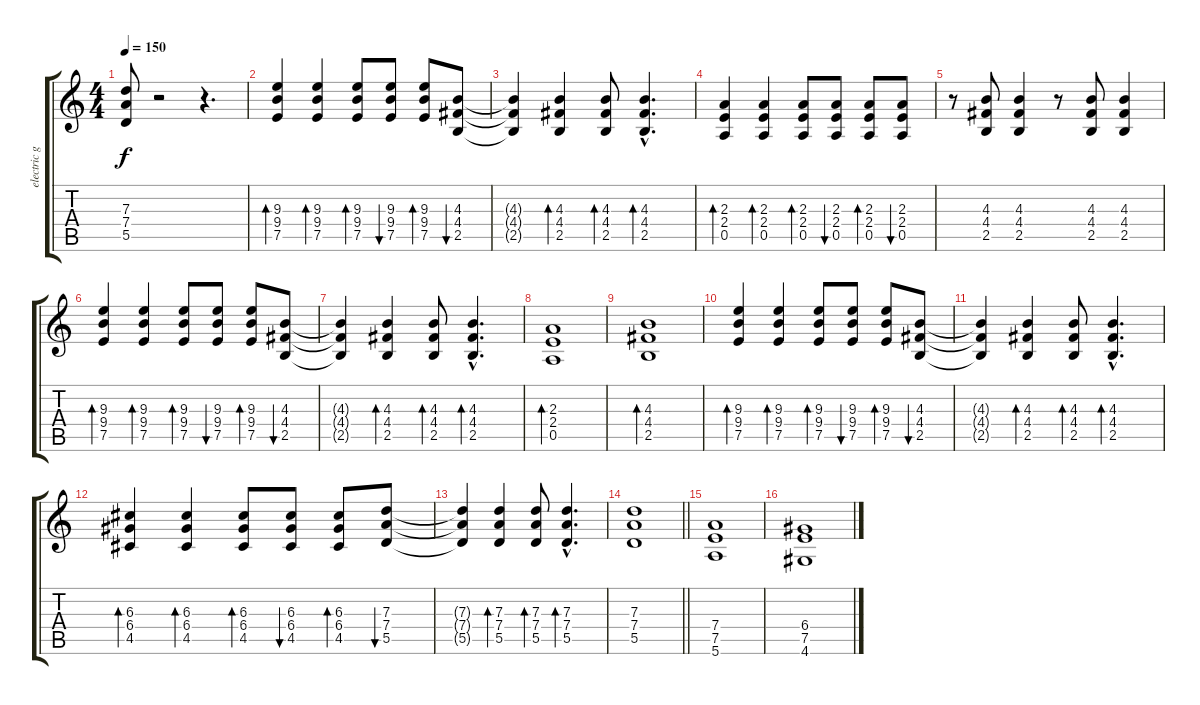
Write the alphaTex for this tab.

\track ("electric guitar" "electric g") {instrument overdrivenguitar}
\staff {score tabs}
\tuning (E4 B3 G3 D3 A2 E2) {hide}
\ts (4 4)
\tempo 150
\clef g2
\ks c
(7.3 7.4 5.5).8{dy f} r.2 r.4{d} |
(9.3 9.4 7.5).4{bd 60} (9.3 9.4 7.5).4{bd 60} (9.3 9.4 7.5).8{bd 60} (9.3 9.4 7.5).8{bu 60} (9.3 9.4 7.5).8{bd 60} (4.3 4.4 2.5).8{bu 60} |
(4.3{t} 4.4{t} 2.5{t}).4 (4.3 4.4 2.5).4{bd 60} (4.3 4.4 2.5).8{bd 60} (4.3{hac} 4.4{hac} 2.5{hac}).4{d bd 60} |
(2.3 2.4 0.5).4{bd 60} (2.3 2.4 0.5).4{bd 60} (2.3 2.4 0.5).8{bd 60} (2.3 2.4 0.5).8{bu 60} (2.3 2.4 0.5).8{bd 60} (2.3 2.4 0.5).8{bu 60} |
r.8 (4.3 4.4 2.5).8 (4.3 4.4 2.5).4 r.8 (4.3 4.4 2.5).8 (4.3 4.4 2.5).4 |
(9.3 9.4 7.5).4{bd 60} (9.3 9.4 7.5).4{bd 60} (9.3 9.4 7.5).8{bd 60} (9.3 9.4 7.5).8{bu 60} (9.3 9.4 7.5).8{bd 60} (4.3 4.4 2.5).8{bu 60} |
(4.3{t} 4.4{t} 2.5{t}).4 (4.3 4.4 2.5).4{bd 60} (4.3 4.4 2.5).8{bd 60} (4.3{hac} 4.4{hac} 2.5{hac}).4{d bd 60} |
(2.3 2.4 0.5).1{bd 60} |
(4.3 4.4 2.5).1{bd 30} |
(9.3 9.4 7.5).4{bd 60} (9.3 9.4 7.5).4{bd 60} (9.3 9.4 7.5).8{bd 60} (9.3 9.4 7.5).8{bu 60} (9.3 9.4 7.5).8{bd 60} (4.3 4.4 2.5).8{bu 60} |
(4.3{t} 4.4{t} 2.5{t}).4 (4.3 4.4 2.5).4{bd 60} (4.3 4.4 2.5).8{bd 60} (4.3{hac} 4.4{hac} 2.5{hac}).4{d bd 60} |
(6.3 6.4 4.5).4{bd 60} (6.3 6.4 4.5).4{bd 60} (6.3 6.4 4.5).8{bd 60} (6.3 6.4 4.5).8{bu 60} (6.3 6.4 4.5).8{bd 60} (7.3 7.4 5.5).8{bu 60} |
(7.3{t} 7.4{t} 5.5{t}).4 (7.3 7.4 5.5).4{bd 60} (7.3 7.4 5.5).8{bd 60} (7.3{hac} 7.4{hac} 5.5{hac}).4{d bd 60} |
\barLineRight lightlight
(7.3 7.4 5.5).1 |
(7.4 7.5 5.6).1 |
(6.4 7.5 4.6).1
